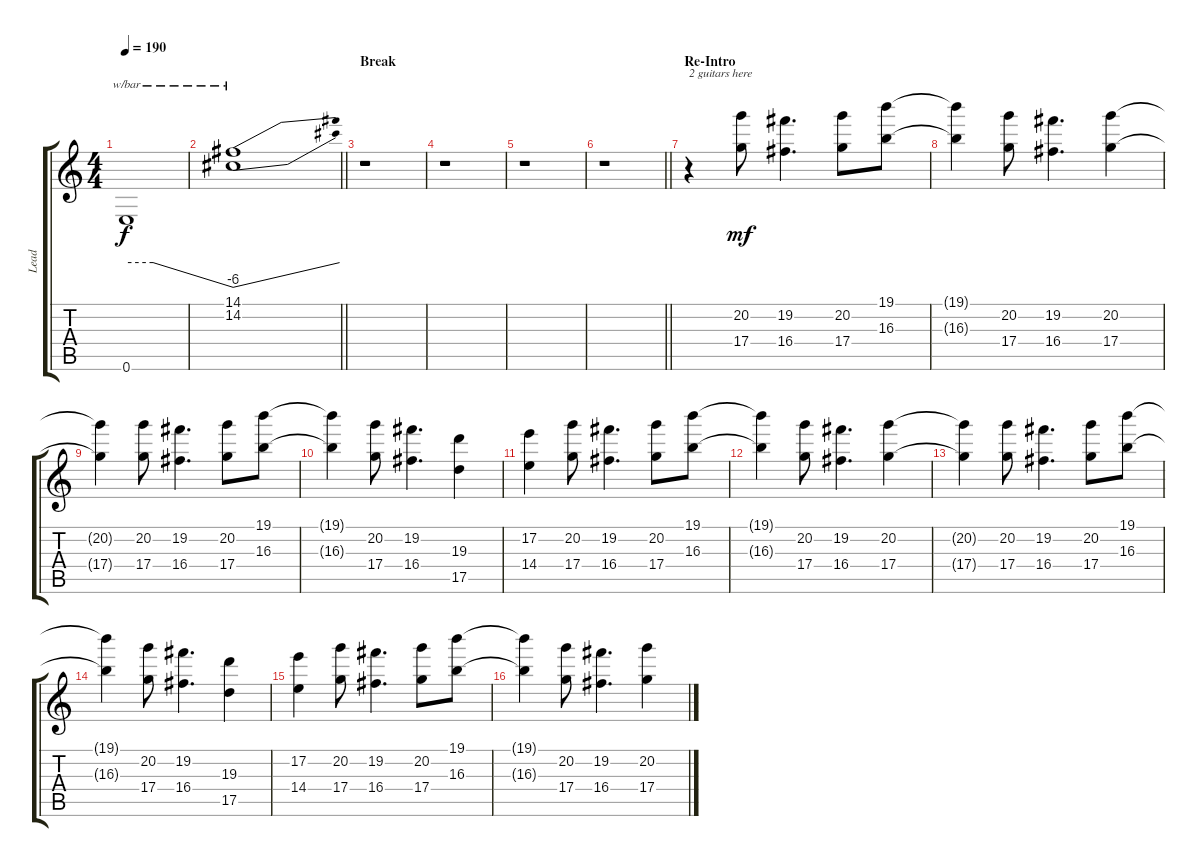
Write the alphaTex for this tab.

\track ("Lead" "Lead") {instrument distortionguitar}
\staff {score tabs}
\tuning (E4 B3 G3 D3 A2 E2) {hide}
\ts (4 4)
\tempo 190
\clef g2
\ks c
0.6.1{tbe (custom default 0 0 15 0 60 -24) dy f} |
\barLineRight lightlight
(14.1 14.2).1{tbe (dive default 0 -24 60 0)} |
\section ("" "Break")
r.1 |
r.1 |
r.1 |
\barLineRight lightlight
r.1 |
\section ("" "Re-Intro")
r.4{txt "2 guitars here"} (20.2 17.4).8{dy mf} (19.2 16.4).4{d} (20.2 17.4).8 (19.1 16.3).8 |
(19.1{t} 16.3{t}).4 (20.2 17.4).8 (19.2 16.4).4{d} (20.2 17.4).4 |
(20.2{t} 17.4{t}).4 (20.2 17.4).8 (19.2 16.4).4{d} (20.2 17.4).8 (19.1 16.3).8 |
(19.1{t} 16.3{t}).4 (20.2 17.4).8 (19.2 16.4).4{d} (19.3 17.5).4 |
(17.2 14.4).4 (20.2 17.4).8 (19.2 16.4).4{d} (20.2 17.4).8 (19.1 16.3).8 |
(19.1{t} 16.3{t}).4 (20.2 17.4).8 (19.2 16.4).4{d} (20.2 17.4).4 |
(20.2{t} 17.4{t}).4 (20.2 17.4).8 (19.2 16.4).4{d} (20.2 17.4).8 (19.1 16.3).8 |
(19.1{t} 16.3{t}).4 (20.2 17.4).8 (19.2 16.4).4{d} (19.3 17.5).4 |
(17.2 14.4).4 (20.2 17.4).8 (19.2 16.4).4{d} (20.2 17.4).8 (19.1 16.3).8 |
(19.1{t} 16.3{t}).4 (20.2 17.4).8 (19.2 16.4).4{d} (20.2 17.4).4
